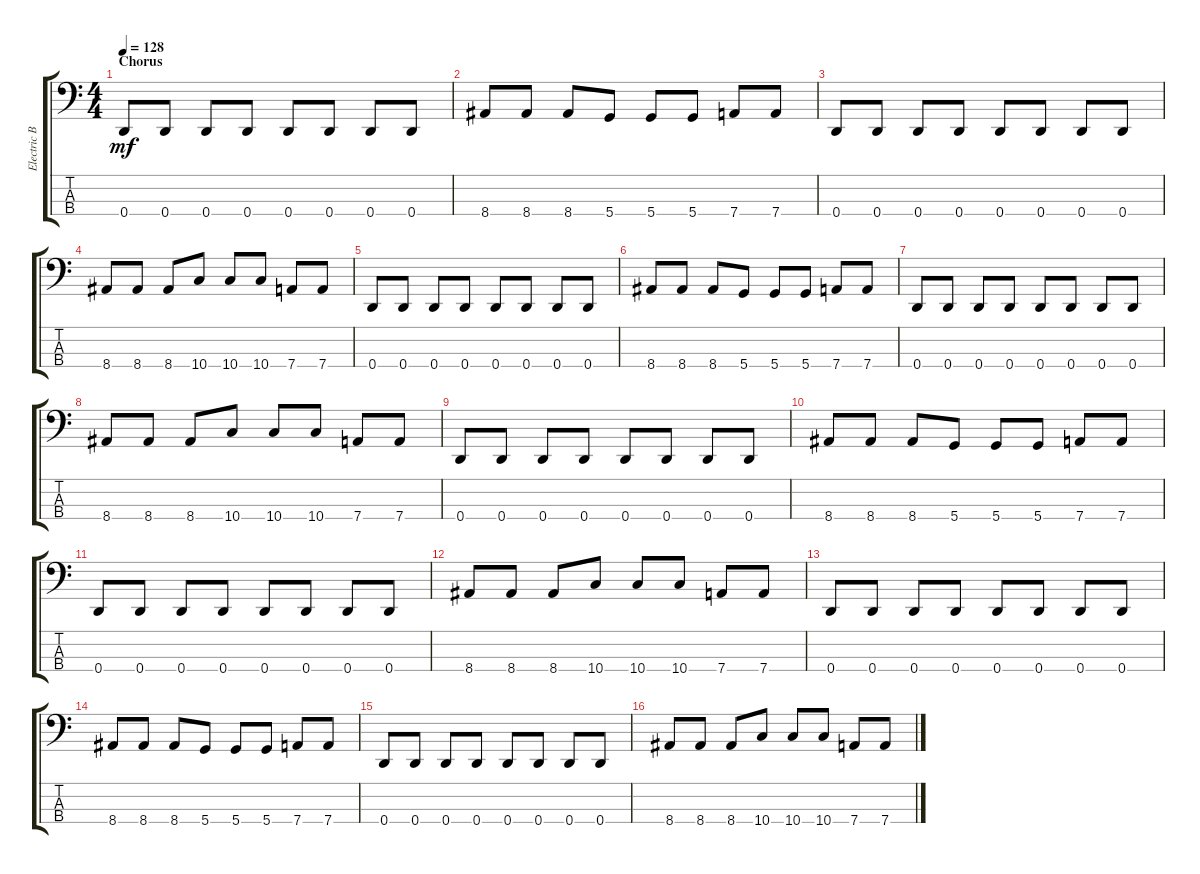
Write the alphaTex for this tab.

\track ("Electric Bass" "Electric B") {instrument electricbasspick}
\staff {score tabs}
\tuning (G2 D2 A1 D1) {hide}
\ts (4 4)
\section ("" "Chorus")
\tempo 128
\clef f4
\ks c
0.4.8{dy mf} 0.4.8 0.4.8 0.4.8 0.4.8 0.4.8 0.4.8 0.4.8 |
8.4.8 8.4.8 8.4.8 5.4.8 5.4.8 5.4.8 7.4.8 7.4.8 |
0.4.8 0.4.8 0.4.8 0.4.8 0.4.8 0.4.8 0.4.8 0.4.8 |
8.4.8 8.4.8 8.4.8 10.4.8 10.4.8 10.4.8 7.4.8 7.4.8 |
0.4.8 0.4.8 0.4.8 0.4.8 0.4.8 0.4.8 0.4.8 0.4.8 |
8.4.8 8.4.8 8.4.8 5.4.8 5.4.8 5.4.8 7.4.8 7.4.8 |
0.4.8 0.4.8 0.4.8 0.4.8 0.4.8 0.4.8 0.4.8 0.4.8 |
8.4.8 8.4.8 8.4.8 10.4.8 10.4.8 10.4.8 7.4.8 7.4.8 |
0.4.8 0.4.8 0.4.8 0.4.8 0.4.8 0.4.8 0.4.8 0.4.8 |
8.4.8 8.4.8 8.4.8 5.4.8 5.4.8 5.4.8 7.4.8 7.4.8 |
0.4.8 0.4.8 0.4.8 0.4.8 0.4.8 0.4.8 0.4.8 0.4.8 |
8.4.8 8.4.8 8.4.8 10.4.8 10.4.8 10.4.8 7.4.8 7.4.8 |
0.4.8 0.4.8 0.4.8 0.4.8 0.4.8 0.4.8 0.4.8 0.4.8 |
8.4.8 8.4.8 8.4.8 5.4.8 5.4.8 5.4.8 7.4.8 7.4.8 |
0.4.8 0.4.8 0.4.8 0.4.8 0.4.8 0.4.8 0.4.8 0.4.8 |
8.4.8 8.4.8 8.4.8 10.4.8 10.4.8 10.4.8 7.4.8 7.4.8
